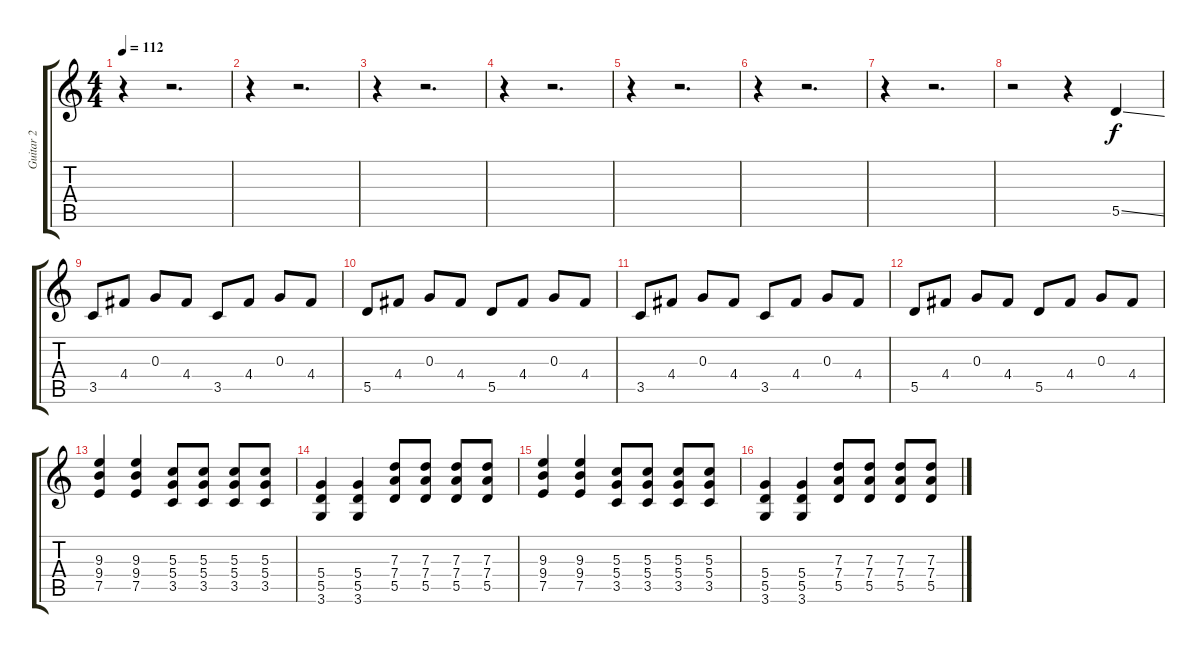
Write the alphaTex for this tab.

\track ("Guitar 2" "Guitar 2") {instrument overdrivenguitar}
\staff {score tabs}
\tuning (E4 B3 G3 D3 A2 E2) {hide}
\ts (4 4)
\tempo 112
\clef g2
\ks c
r.4{dy f} r.2{d} |
r.4 r.2{d} |
r.4 r.2{d} |
r.4 r.2{d} |
r.4 r.2{d} |
r.4 r.2{d} |
r.4 r.2{d} |
r.2 r.4 5.5{ss}.4 |
3.5.8 4.4.8 0.3.8 4.4.8 3.5.8 4.4.8 0.3.8 4.4.8 |
5.5.8 4.4.8 0.3.8 4.4.8 5.5.8 4.4.8 0.3.8 4.4.8 |
3.5.8 4.4.8 0.3.8 4.4.8 3.5.8 4.4.8 0.3.8 4.4.8 |
5.5.8 4.4.8 0.3.8 4.4.8 5.5.8 4.4.8 0.3.8 4.4.8 |
(9.3 9.4 7.5).4 (9.3 9.4 7.5).4 (5.3 5.4 3.5).8 (5.3 5.4 3.5).8 (5.3 5.4 3.5).8 (5.3 5.4 3.5).8 |
(5.4 5.5 3.6).4 (5.4 5.5 3.6).4 (7.3 7.4 5.5).8 (7.3 7.4 5.5).8 (7.3 7.4 5.5).8 (7.3 7.4 5.5).8 |
(9.3 9.4 7.5).4 (9.3 9.4 7.5).4 (5.3 5.4 3.5).8 (5.3 5.4 3.5).8 (5.3 5.4 3.5).8 (5.3 5.4 3.5).8 |
(5.4 5.5 3.6).4 (5.4 5.5 3.6).4 (7.3 7.4 5.5).8 (7.3 7.4 5.5).8 (7.3 7.4 5.5).8 (7.3 7.4 5.5).8
